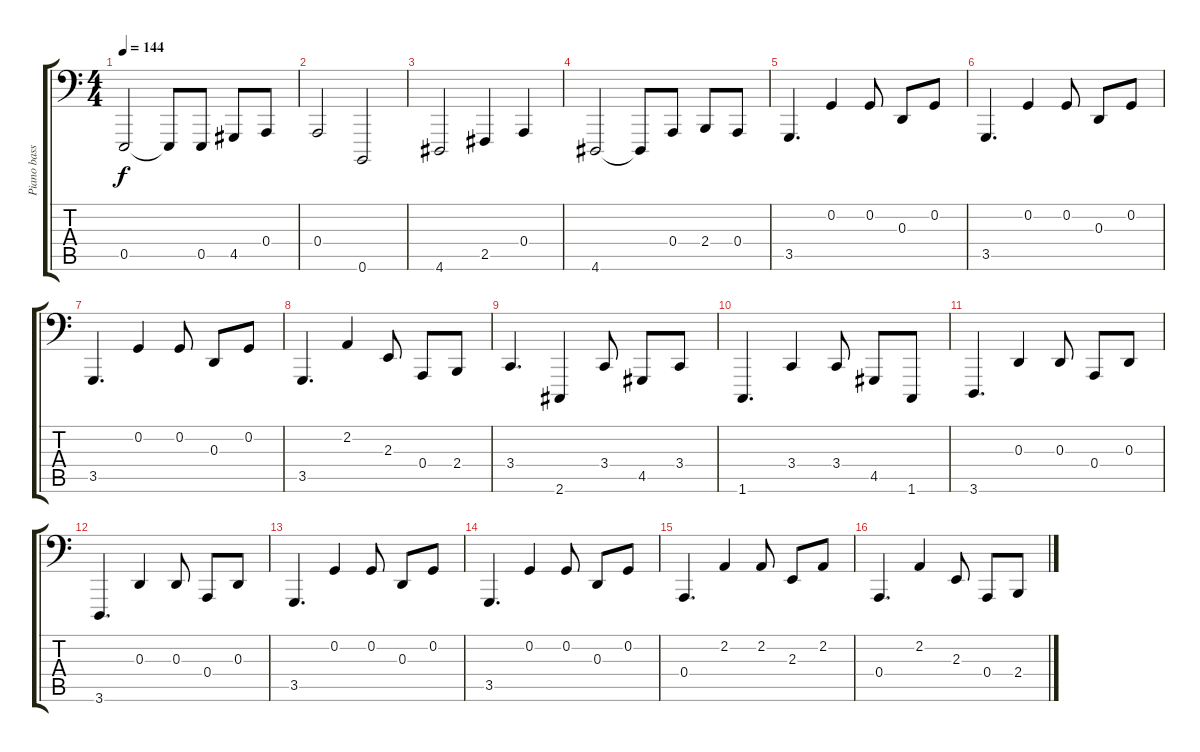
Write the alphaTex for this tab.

\track ("Piano bass" "Piano bass") {instrument acousticgrandpiano}
\staff {score tabs}
\tuning (C3 G2 D2 A1 E1 B0) {hide}
\ts (4 4)
\tempo 144
\clef f4
\ks c
0.5.2{dy f} 0.5{t}.8 0.5.8 4.5.8 0.4.8 |
0.4.2 0.6.2 |
4.6.2 2.5.4 0.4.4 |
4.6.2 4.6{t}.8 0.4.8 2.4.8 0.4.8 |
3.5.4{d} 0.2.4 0.2.8 0.3.8 0.2.8 |
3.5.4{d} 0.2.4 0.2.8 0.3.8 0.2.8 |
3.5.4{d} 0.2.4 0.2.8 0.3.8 0.2.8 |
3.5.4{d} 2.2.4 2.3.8 0.4.8 2.4.8 |
3.4.4{d} 2.6.4 3.4.8 4.5.8 3.4.8 |
1.6.4{d} 3.4.4 3.4.8 4.5.8 1.6.8 |
3.6.4{d} 0.3.4 0.3.8 0.4.8 0.3.8 |
3.6.4{d} 0.3.4 0.3.8 0.4.8 0.3.8 |
3.5.4{d} 0.2.4 0.2.8 0.3.8 0.2.8 |
3.5.4{d} 0.2.4 0.2.8 0.3.8 0.2.8 |
0.4.4{d} 2.2.4 2.2.8 2.3.8 2.2.8 |
0.4.4{d} 2.2.4 2.3.8 0.4.8 2.4.8
